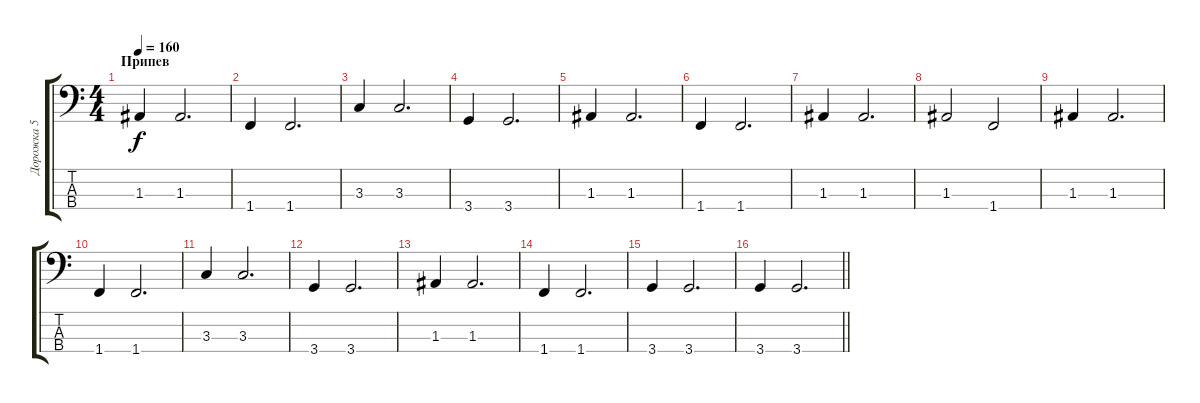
\track ("Дорожка 5" "Дорожка 5") {instrument slapbass2}
\staff {score tabs}
\tuning (G2 D2 A1 E1) {hide}
\ts (4 4)
\section ("" "Припев")
\tempo 160
\clef f4
\ks c
1.3.4{dy f} 1.3.2{d} |
1.4.4 1.4.2{d} |
3.3.4 3.3.2{d} |
3.4.4 3.4.2{d} |
1.3.4 1.3.2{d} |
1.4.4 1.4.2{d} |
1.3.4 1.3.2{d} |
1.3.2 1.4.2 |
1.3.4 1.3.2{d} |
1.4.4 1.4.2{d} |
3.3.4 3.3.2{d} |
3.4.4 3.4.2{d} |
1.3.4 1.3.2{d} |
1.4.4 1.4.2{d} |
3.4.4 3.4.2{d} |
\barLineRight lightlight
3.4.4 3.4.2{d}
